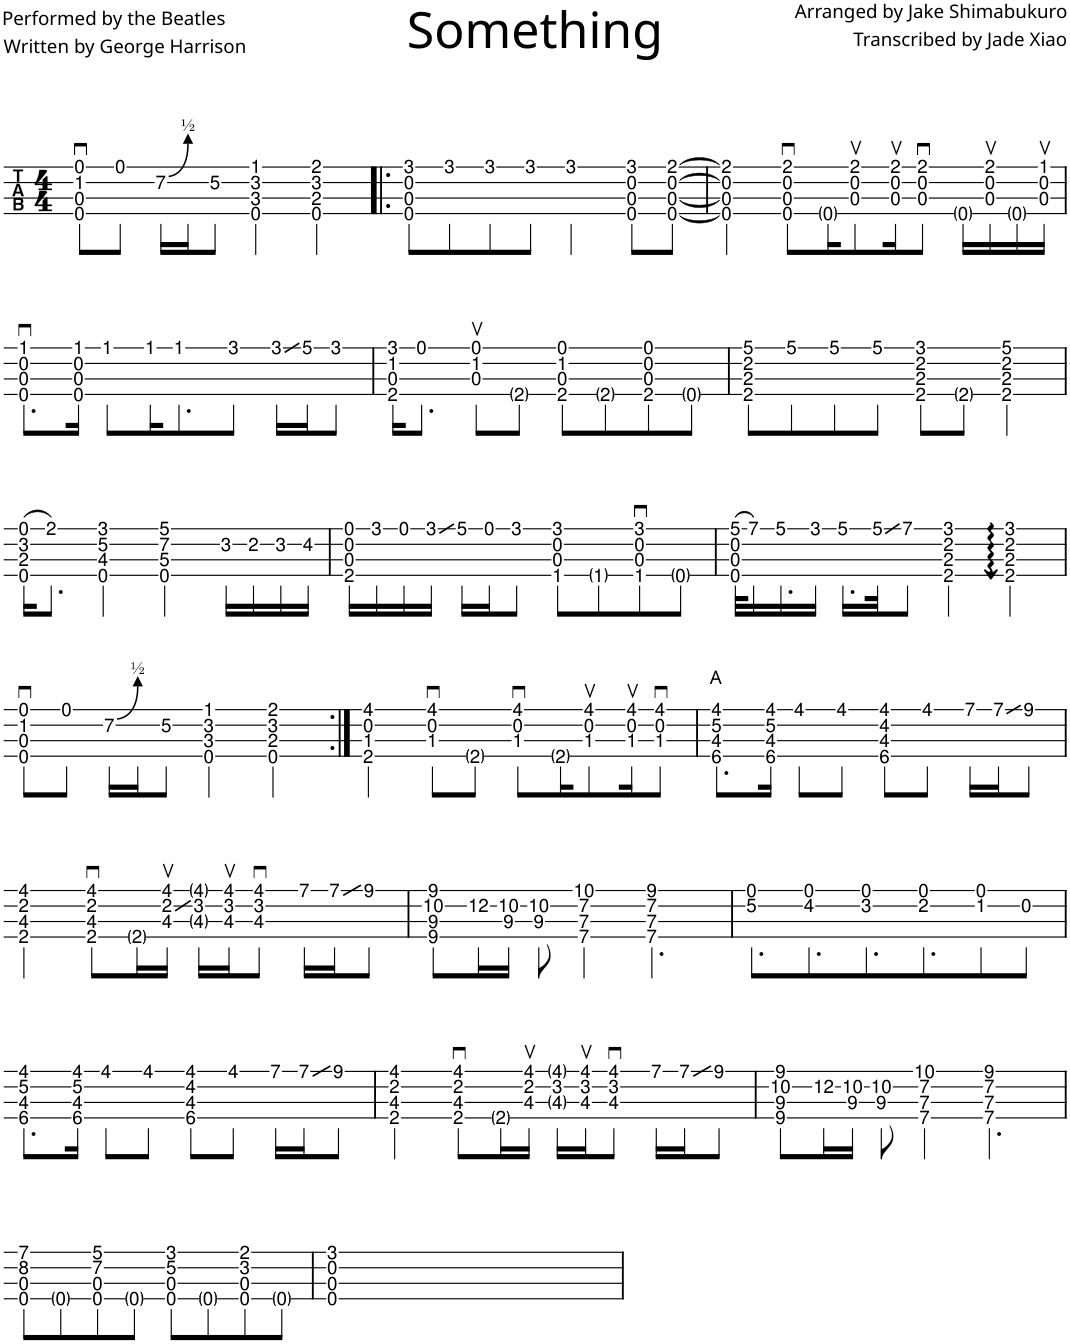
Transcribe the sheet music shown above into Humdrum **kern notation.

**kern	**harte
*part1	*part1
*staff1	*
*I"Ukulele	*
*I'Uk.	*
*stria4	*
*	*
*k[]	*
*M4/4	*
=1	=1
8G\u 8c\u 8f\u 8a\uL	.
8a\J	.
16b\LL	.
16cc\J	.
8a\J	.
4G\ 4e-\ 4g\ 4b-\	.
4G\ 4d\ 4g\ 4b\	.
=2!|:	=2!|:
8G\ 8c\ 8e\ 8cc\L	.
8cc\	.
8cc\	.
8cc\J	.
4cc\	.
8G\ 8c\ 8e\ 8cc\L	.
[8G\ [8c\ [8e\ [8b\J	.
=3	=3
4G\] 4c\] 4e\] 4b\]	.
8G\u 8c\u 8e\u 8b\uL	.
16G\K	.
8c\v 8e\v 8b\v	.
16c\v 16e\v 16b\vK	.
8c\u 8e\u 8b\uJ	.
16G\LL	.
16c\v 16e\v 16b\v	.
16G\	.
16c\v 16e\v 16b-\vJJ	.
!!LO:LB:g=z
=4	=4
8.G\u 8.c\u 8.e\u 8.b-\uL	.
16G\ 16c\ 16e\ 16b-\Jk	.
8b-\L	.
16b-\K	.
8.b-\	.
8cc\J	.
16cc\LL	.
16dd\J	.
8cc\J	.
=5	=5
16A\ 16c\ 16f\ 16cc\KL	.
8.a\J	.
8c\v 8f\v 8a\vL	.
8A\J	.
8A\ 8c\ 8f\ 8a\L	.
8A\	.
8A\ 8c\ 8e\ 8a\	.
8G\J	.
=6	=6
8A\ 8d\ 8f#\ 8dd\L	.
8dd\	.
8dd\	.
8dd\J	.
8A\ 8d\ 8f#\ 8cc\L	.
8A\J	.
4A\ 4d\ 4f#\ 4dd\	.
!!LO:LB:g=z
=7	=7
(16G\ 16d\ 16g\ 16a\KL	.
8.b\J)	.
4G\ 4e\ 4a\ 4cc\	.
4G\ 4f\ 4b\ 4dd\	.
16g\LL	.
16f#\	.
16g\	.
16g#\JJ	.
=8	=8
16A\ 16c\ 16e\ 16a\LL	.
16cc\	.
16a\	.
16cc\JJ	.
16dd\LL	.
16a\J	.
8cc\J	.
8G#\ 8c\ 8e\ 8cc\L	.
8G#\	.
8G#\u 8c\u 8e\u 8cc\u	.
8G\J	.
=9	=9
(32G\ 32c\ 32e\ 32dd\KLL	.
16ee\)	.
16.dd\	.
16cc\JJ	.
16.dd\LL	.
32dd\JK	.
8ee\J	.
4A\ 4d\ 4f#\ 4cc\	.
4A\: 4d\: 4f#\: 4cc\:	.
!!LO:LB:g=z
=10	=10
8G\u 8c\u 8f\u 8a\uL	.
8a\J	.
16b\LL	.
16cc\J	.
8a\J	.
4G\ 4e-\ 4g\ 4b-\	.
4G\ 4d\ 4g\ 4b\	.
=11:|!	=11:|!
4A\ 4c#\ 4e\ 4cc#\	.
8c#\u 8e\u 8cc#\uL	.
8A\J	.
8c#\u 8e\u 8cc#\uL	.
16A\K	.
8c#\v 8e\v 8cc#\v	.
16c#\v 16e\v 16cc#\vK	.
8c#\u 8e\u 8cc#\uJ	.
=12	=12
8.c#\ 8.e\ 8.a\ 8.cc#\L	A:maj
16c#\ 16e\ 16a\ 16cc#\Jk	.
8cc#\L	.
8cc#\J	.
8c#\ 8e\ 8g#\ 8cc#\L	.
8cc#\J	.
16ee\LL	.
16ee\J	.
8ff#\J	.
!!LO:LB:g=z
=13	=13
4A\ 4e\ 4f#\ 4cc#\	.
8A\u 8e\u 8f#\u 8cc#\uL	.
16A\L	.
16e\v 16f#\v 16cc#\vJJ	.
16e\ 16g\ 16cc#\LL	.
16e\v 16g\v 16cc#\vJ	.
8e\u 8g\u 8cc#\uJ	.
16ee\LL	.
16ee\J	.
8ff#\J	.
=14	=14
8e\ 8a\ 8dd\ 8ff#\L	.
16ee\L	.
16a\ 16dd\JJ	.
8a\ 8dd\	.
4d\ 4g\ 4b\ 4gg\	.
4.d\ 4.g\ 4.b\ 4.ff#\	.
=15	=15
8.a\ 8.a\L	.
8.g#\ 8.a\	.
8.g\ 8.a\	.
8.g-\ 8.a\	.
8f\ 8a\	.
8e\J	.
!!LO:LB:g=z
=16	=16
8.c#\ 8.e\ 8.a\ 8.cc#\L	.
16c#\ 16e\ 16a\ 16cc#\Jk	.
8cc#\L	.
8cc#\J	.
8c#\ 8e\ 8g#\ 8cc#\L	.
8cc#\J	.
16ee\LL	.
16ee\J	.
8ff#\J	.
=17	=17
4A\ 4e\ 4f#\ 4cc#\	.
8A\u 8e\u 8f#\u 8cc#\uL	.
16A\L	.
16e\v 16f#\v 16cc#\vJJ	.
16e\ 16g\ 16cc#\LL	.
16e\v 16g\v 16cc#\vJ	.
8e\u 8g\u 8cc#\uJ	.
16ee\LL	.
16ee\J	.
8ff#\J	.
=18	=18
8e\ 8a\ 8dd\ 8ff#\L	.
16ee\L	.
16a\ 16dd\JJ	.
8a\ 8dd\	.
4d\ 4g\ 4b\ 4gg\	.
4.d\ 4.g\ 4.b\ 4.ff#\	.
!!LO:LB:g=z
=19	=19
8G\ 8c\ 8cc\ 8ee\L	.
8G\	.
8G\ 8c\ 8b\ 8dd\	.
8G\J	.
8G\ 8c\ 8a\ 8cc\L	.
8G\	.
8G\ 8c\ 8g\ 8b\	.
8G\J	.
=20	=20
1G 1c 1e 1cc	.
=	=
*-	*-
